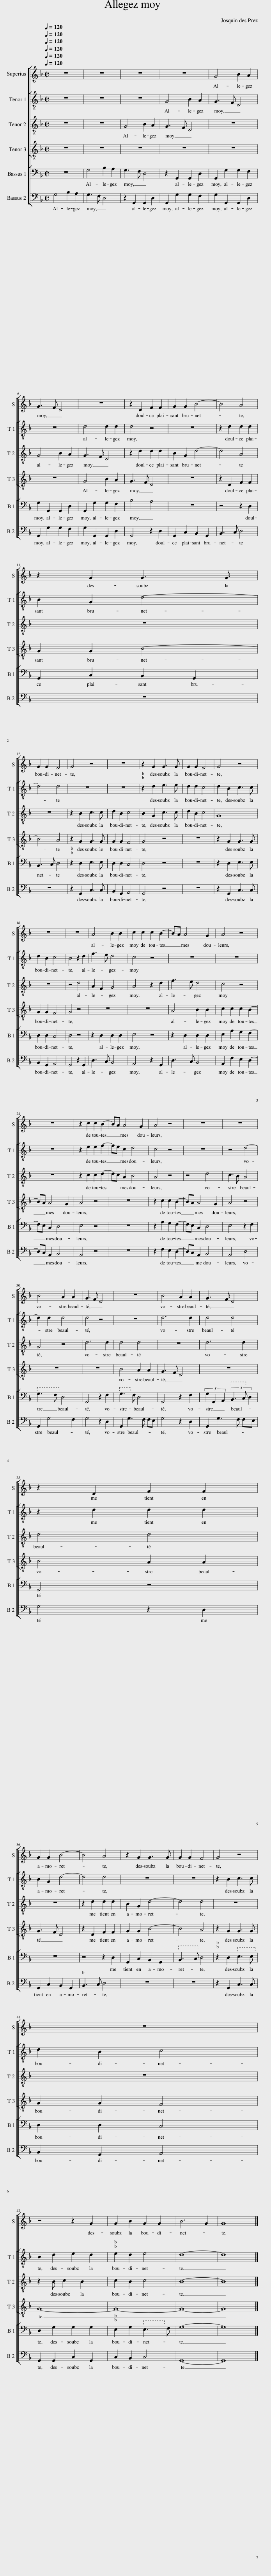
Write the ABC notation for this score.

X:1
%%score [ 1 [ 2 3 4 ] [ 5 6 ] ]
L:1/8
Q:1/4=120
M:2/2
I:linebreak $
K:F
V:1 treble
V:2 treble-8
V:3 treble-8
V:4 treble-8
V:5 bass
V:6 bass
V:1
 z8 | z8 | z8 | z8 | G4 B2 A2 |$ %5
 G3 F D4 | z8 | z2 D2 F2 F2 | G2 G2 B4- | B4 A4 |$ %10
 z2 G2 G3 G |$ G2 G2 F4 | G4 z4 | z8 | z2 G2 G3 G | %15
 G2 G2 F4 | G4 z4 |$ z8 | z8 | A4 B2 B2 | %20
 c2 c2 c2 B2- | BA A4 G2 | A4 z4 |$ z8 | z2 c2 c2 B2- | %25
 BA A4 G2 | A4 z4 | z8 | z8 |$ B4 A2 A2 | %30
 G3 F D4 | z8 | B4 A2 A2 | G3 F D4 |$ z2 D2 F2 F2 |$ %35
 G2 G2 B4- | B4 A4 | z2 G2 G3 G | G2 G2 F4 | G4 z4 |$ %40
 z8 |$ z4 z2 G2 | G2 B2 G2 G2 | B6 G2 | G8 |] %45
V:2
 z8 | z8 | z8 | G4 B2 A2 | G3 F D4 |$ %5
 z8 | d4 d2 d2 | d4 z4 | z8 | z2 d2 d2 d2 |$ %10
 B2 G2 d4- |$ d4 d4 | z8 | z8 | z2 d2 e3 e | %15
 d2 d2 c4 | d2 B2 c3 c |$ d2 B2 c4 | B4 z2 d2 | f3 e d4 | %20
 c4 z4 | z8 | z8 |$ z8 | z2 e2 e2 f2- | %25
 fe c2 d4 | c4 z4 | z8 | z4 d4- |$ d2 d2 d4 | %30
 d4 z4 | z8 | d6 d2 | d4 d4 |$ z2 d2 d2 d2 |$ %35
 B2 G2 d4- | d4 d4 | z8 | z8 | z2 B2 c3 c |$ %40
 d2 B2 c4 |$ B2 d2 e2 d2 | e2 d2 e4 | d8- | d8 |] %45
V:3
 z8 | z8 | G4 B2 A2 | G3 F D4 | z8 |$ %5
 G4 B2 A2 | G3 F D4 | z2 d2 d2 d2 | B2 G2 d4- | d4 A4 |$ %10
 z8 |$ z8 | z2 B2 c3 c | d2 B2 c4 | B2 G2 c3 c | %15
 d2 B2 c4 | G8 |$ z8 | z4 d4 | A2 F2 G4 | %20
 A4 z2 d2 | f3 e d4 | c4 z4 |$ z8 | z2 c2 c2 d2- | %25
 dc A2 B4 | A4 z4 | z4 d4 | c3 B A4 |$ G4 z4 | %30
 d6 d2 | d4 d4 | z8 | d6 d2 |$ d4 d4 |$ %35
 z8 | z2 d2 d2 d2 | B2 G2 d4- | d4 d4 | z8 |$ %40
 z8 |$ z2 B c2 B2 x | c2 B2 c4 | B8- | B8 |] %45
V:4
 z8 | z8 | z8 | z8 | z8 |$ %5
 z8 | G4 B2 A2 | G3 F D4 | z8 | z2 D2 F2 F2 |$ %10
 G2 G2 B4- |$ B4 A4 | z2 G2 G3 G | G2 G2 F4 | G4 z4 | %15
 z8 | z2 G2 G3 G |$ G2 G2 F4 | G4 z4 | z8 | %20
 z8 | A4 B2 B2 | c2 c2 c2 B2- |$ BA A4 G2 | A4 z4 | %25
 z8 | z2 c2 c2 B2- | BA A4 G2 | A4 z4 |$ z8 | %30
 z8 | B4 A2 A2 | G3 F D4 | z8 |$ B4 A2 A2 |$ %35
 G3 F D4 | z2 D2 F2 F2 | G2 G2 B4- | B4 A4 | z2 G2 G3 G |$ %40
 G2 G2 F4 |$ G8- | G8- | G8- | G8 |] %45
V:5
 z8 | G,4 B,2 A,2 | G,3 F, D,4 | z2 G,,2 G,,2 D,2 | G,,2 G,2 G,2 F,2 |$ %5
 G,2 G,,2 G,,2 D,2 | G,,2 G,2 G,2 F,2 | B,4 A,4 | z8 | z4 z2 D,2 |$ %10
 G,,2 C,2 B,,2 G,,2 |$ B,,3 C, D,4 | z2 D,2 E,3 E, | D,2 D,2 C,4 | D,4 z4 | %15
 z8 | z2 D,2 E,3 E, |$ D,2 D,2 C,4 | D,4 z4 | z2 D,2 D,2 D,2 | %20
 E,4 z4 | z2 D,2 D,2 D,2 | E,2 A,2 G,2 F,2- |$ F,E, C,2 D,4 | E,4 z4 | %25
 z8 | z2 A,2 G,2 F,2- | F,E, C,2 D,4 | E,4 z2 F,2 |$ G,3 F, D,4 | %30
 G,,4 z2 F,2 | G,3 F, D,4 | G,,4 z2 F,2 | (3G,2 G,,2 A,,2 (3B,,3 C, D,2 |$ G,,4 z4 |$ %35
 z8 | z4 z2 D,2 | G,,2 C,2 B,,2 G,,2 | B,,3 C, D,4 | z2 D,2 E,3 E, |$ %40
 D,2 D,2 C,4 |$ D,2 G,2 G,2 G,2 | E,2 G,2 E,3 F, | G,8- | G,8 |] %45
V:6
 G,4 B,2 A,2 | G,3 F, D,4 | z2 G,,2 G,,2 D,2 | G,,2 G,2 G,2 F,2 | G,2 G,,2 G,,2 D,2 |$ %5
 G,,2 G,2 G,2 F,2 | G,2 G,,2 G,,2 D,2 | G,,4 z2 D,2 | G,,2 C,2 B,,2 G,,2 | B,,3 C, D,4 |$ %10
 z8 |$ z8 | z2 G,,2 C,3 C, | B,,2 G,,2 A,,4 | G,,4 z4 | %15
 z8 | z2 G,,2 C,3 C, |$ B,,2 G,,2 A,,4 | G,,4 z2 G,,2 | D,3 C, B,,4 | %20
 A,,4 z2 G,,2 | D,3 C, B,,4 | A,,2 F,2 E,2 D,2- |$ D,C, A,,2 B,,4 | A,,4 z4 | %25
 z8 | z2 F,2 E,2 D,2- | D,C, A,,2 B,,4 | A,,4 D,4 |$ G,,2 G,4 F,2 | %30
 G,4 z2 D,2 | G,,2 G,3 F, F,E, | G,4 z2 D,2 | G,,2 G,3 F, F,E, |$ G,4 z2 D,2 |$ %35
 G,,2 C,2 B,,2 G,,2 | B,,3 C, D,4 | z8 | z8 | z2 G,,2 C,3 C, |$ %40
 B,,2 G,,2 A,,4 |$ G,,2 G,,2 C,2 G,,2 | C,2 B,,2 C,4 | G,,8- | G,,8 |] %45
